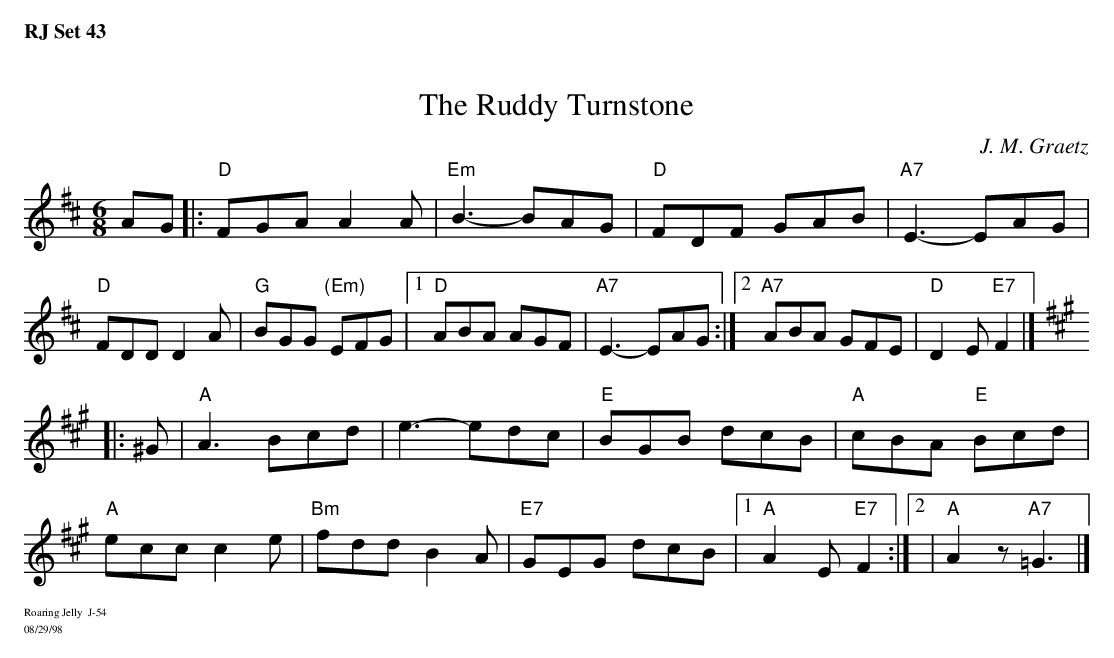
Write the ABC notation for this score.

X:1
T: Ruddy Turnstone, The
C: J. M. Graetz
M: 6/8
K: D
AG|: "D"FGA A2A| "Em"B3- BAG| "D"FDF GAB| "A7"E3- EAG|
     "D"FDD D2A| "G"BGG "(Em)"EFG|1 "D"ABA AGF| "A7"E3- EAG :|2 \
                                    "A7"ABA GFE| "D"D2E "E7"F2|] [K:A]
|:\
^G| "A"A3 Bcd| e3- edc| "E"BGB dcB| "A"cBA "E"Bcd|
    "A"ecc c2e| "Bm"fdd B2A| "E7"GEG dcB|1 "A"A2E "E7"F2 :|2\
                                         | "A"A2z "A7"=G3|]
